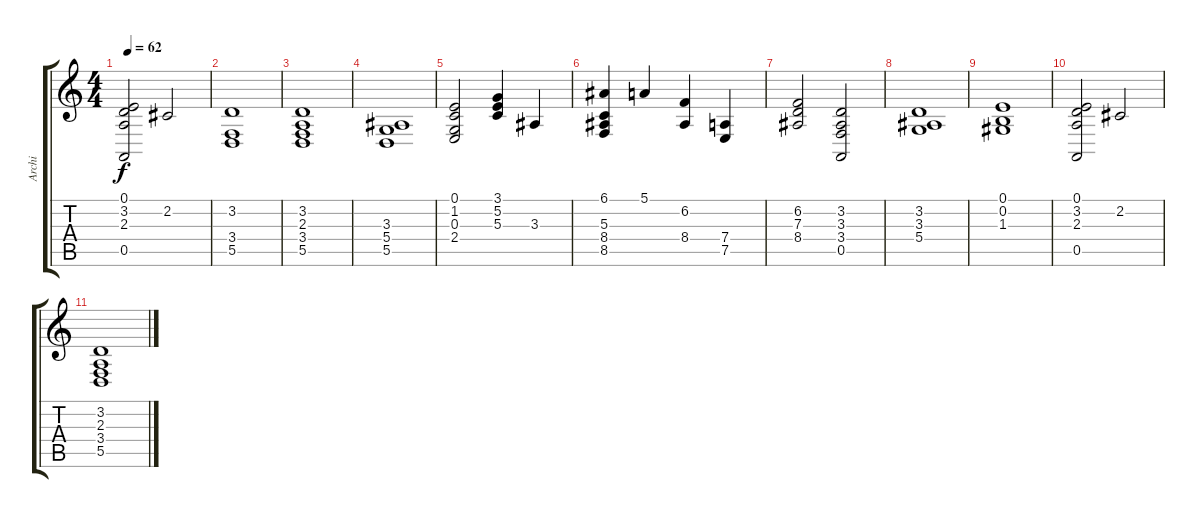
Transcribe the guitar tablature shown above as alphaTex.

\track ("Archi" "Archi") {instrument stringensemble2}
\staff {score tabs}
\tuning (E4 B3 G3 D3 A2 E2) {hide}
\ts (4 4)
\tempo 62
\clef g2
\ks c
(0.1 3.2 2.3 0.5).2{dy f} 2.2.2 |
(3.2 3.4 5.5).1 |
(3.2 2.3 3.4 5.5).1 |
(3.3 5.4 5.5).1 |
(0.1 1.2 0.3 2.4).2 (3.1 5.2 5.3).4 3.3.4 |
(6.1 5.3 8.4 8.5).4 5.1.4 (6.2 8.4).4 (7.4 7.5).4 |
(6.2 7.3 8.4).2 (3.2 3.3 3.4 0.5).2 |
(3.2 3.3 5.4).1 |
(0.1 0.2 1.3).1 |
(0.1 3.2 2.3 0.5).2 2.2.2 |
(3.2 2.3 3.4 5.5).1
